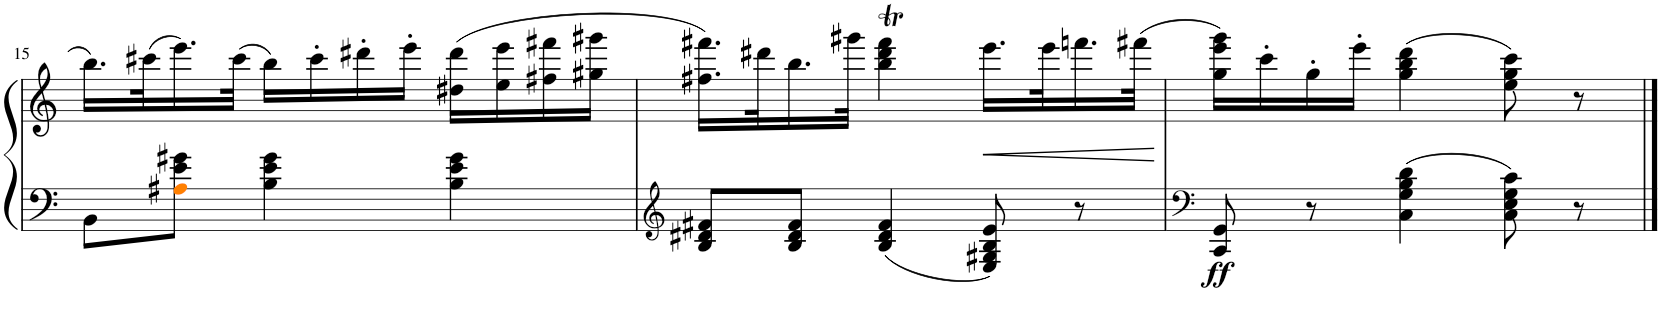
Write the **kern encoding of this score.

**kern	**kern	**dynam
*part1	*part1	*part1
*staff2	*staff1	*staff1/2
*I"Piano	*	*
*I'Pno.	*	*
!!LO:PB:g=z
*clefF4	*clefG2	*
*k[]	*k[]	*
*M3/4	*M3/4	*
=15	=15	=15
8BB\L	16.bb\LL	.
.	(32ccc#X\K	.
8A#Xi\ 8e\ 8g#X\J	16.eee\)	.
.	(32ccc#\JJk	.
4B\ 4e\ 4g#\	16bb\LL)	.
.	16ccc#'\	.
.	16ddd#X'\	.
.	16eee'\JJ	.
4B\ 4e\ 4g#\	(16dd#X\ 16ddd#\LL	.
.	16ee\ 16eee\	.
.	16ff#X\ 16fff#X\	.
.	16gg#X\ 16ggg#X\JJ	.
=16	=16	=16
*clefG2	*	*
8B/ 8d#X/ 8f#X/L	16.ff#X\ 16.fff#X\LL)	.
.	32ddd#X\K	.
8B/ 8d#/ 8f#/J	16.bb\	.
.	32ggg#X\JJk	.
4B/ 4d#/ 4f#/	4bb\T 4ddd#\T 4fff#\T	.
!	!	!LO:HP:b
8E/ 8G#X/ 8B/ 8e/	16.eee\LL	<
.	32eee\K	.
8r	16.fffn\	.
.	(32fff#XTTT\JJk	.
.	.	[
=17	=17	=17
*clefF4	*	*
!	!	!LO:DY:b=2
8CC/ 8GG/	16gg\ 16eee\ 16ggg\LL)	ff
.	16ccc'\	.
8r	16gg'\	.
.	16eee'\JJ	.
4C\ 4G\ 4B\ 4d\	(4gg\ 4bb\ 4ddd\	.
8C\ 8E\ 8G\ 8c\	8ee\ 8gg\ 8ccc\)	.
8r	8r	.
==	==	==
*-	*-	*-
